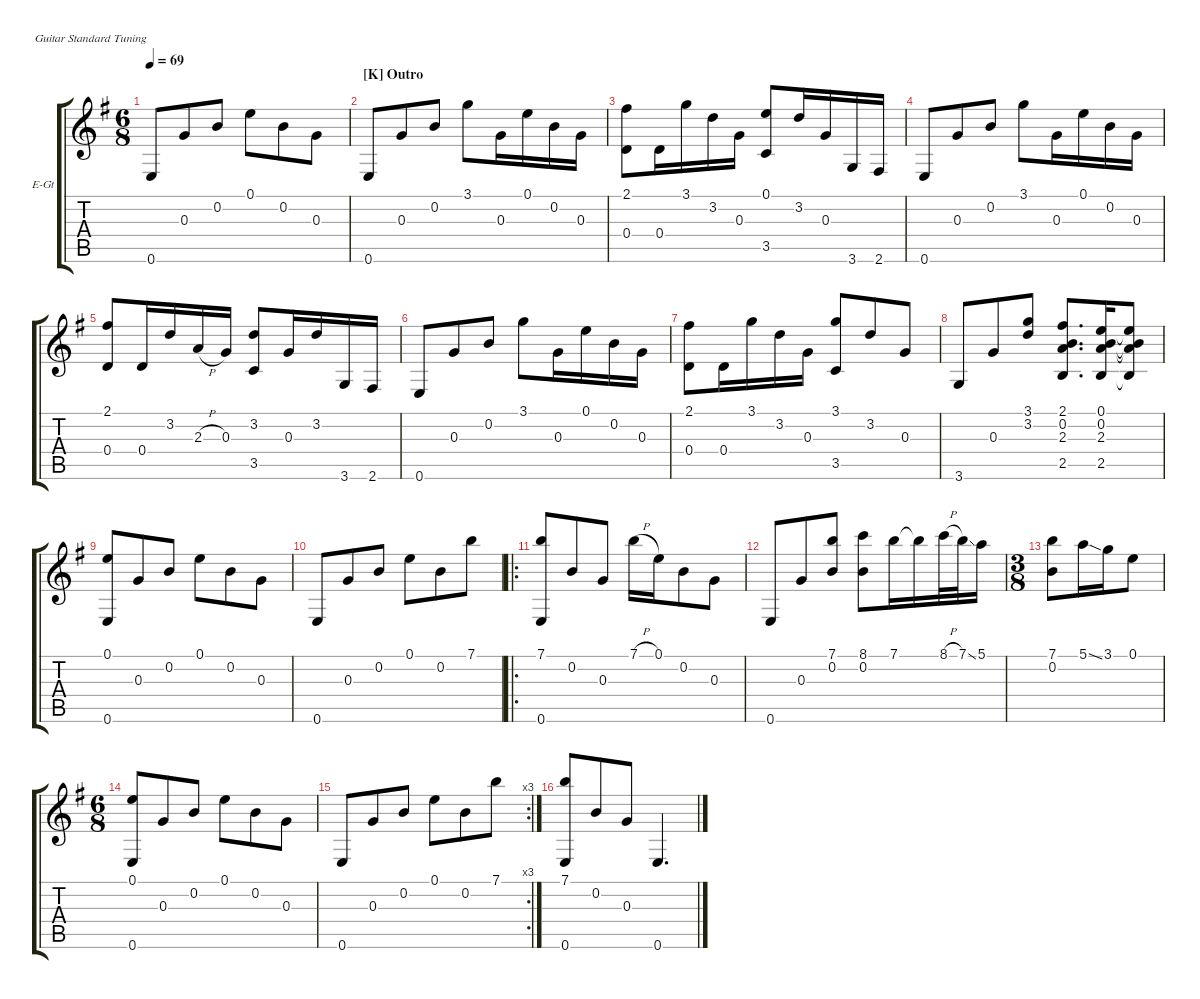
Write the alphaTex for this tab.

\hideDynamics
\bracketExtendMode groupsimilarinstruments
\firstSystemTrackNameOrientation horizontal
\otherSystemsTrackNameOrientation horizontal
\track ("Electric Guitar 1" "E-Gt") {multiBarRest instrument electricguitarjazz}
\staff {score tabs}
\tuning (E4 B3 G3 D3 A2 E2)
\ts (6 8)
\tempo 69
\clef g2
\ks g
0.6.8{dy f} 0.3.8 0.2.8 0.1.8 0.2.8 0.3.8 |
\section ("K" "Outro ")
0.6.8 0.3.8 0.2.8 3.1.8 0.3.16 0.1.16 0.2.16 0.3.16 |
(2.1 0.4).8 0.4.16 3.1.16 3.2.16 0.3.16 (0.1 3.5).8 3.2.16 0.3.16 3.6.16 2.6.16 |
0.6.8 0.3.8 0.2.8 3.1.8 0.3.16 0.1.16 0.2.16 0.3.16 |
(2.1 0.4).8 0.4.16 3.2.16 2.3{h}.16 0.3.16 (3.2 3.5).8 0.3.16 3.2.16 3.6.16 2.6.16 |
0.6.8 0.3.8 0.2.8 3.1.8 0.3.16 0.1.16 0.2.16 0.3.16 |
(2.1 0.4).8 0.4.16 3.1.16 3.2.16 0.3.16 (3.1 3.5).8 3.2.8 0.3.8 |
3.6.8 0.3.8 (3.1 3.2).8 (2.1 0.2 2.3 2.5).8{d} (0.1 0.2 2.3 2.5).16 (0.1{t} 0.2{t} 2.3{t} 2.5{t}).8 |
(0.1 0.6).8 0.3.8 0.2.8 0.1.8 0.2.8 0.3.8 |
0.6.8 0.3.8 0.2.8 0.1.8 0.2.8 7.1.8 |
\ro
(7.1 0.6).8 0.2.8 0.3.8 7.1{h}.16 0.1.16 0.2.8 0.3.8 |
0.6.8 0.3.8 (7.1 0.2).8 (8.1 0.2).8 7.1.16 7.1{t}.16 8.1{h}.32 7.1{ss}.32 5.1.16 |
\ts (3 8)
(7.1 0.2).8 5.1{ss}.16 3.1.16 0.1.8 |
\ts (6 8)
(0.1 0.6).8 0.3.8 0.2.8 0.1.8 0.2.8 0.3.8 |
\rc 3
0.6.8 0.3.8 0.2.8 0.1.8 0.2.8 7.1.8 |
(7.1 0.6).8 0.2.8 0.3.8 0.6.4{d}
